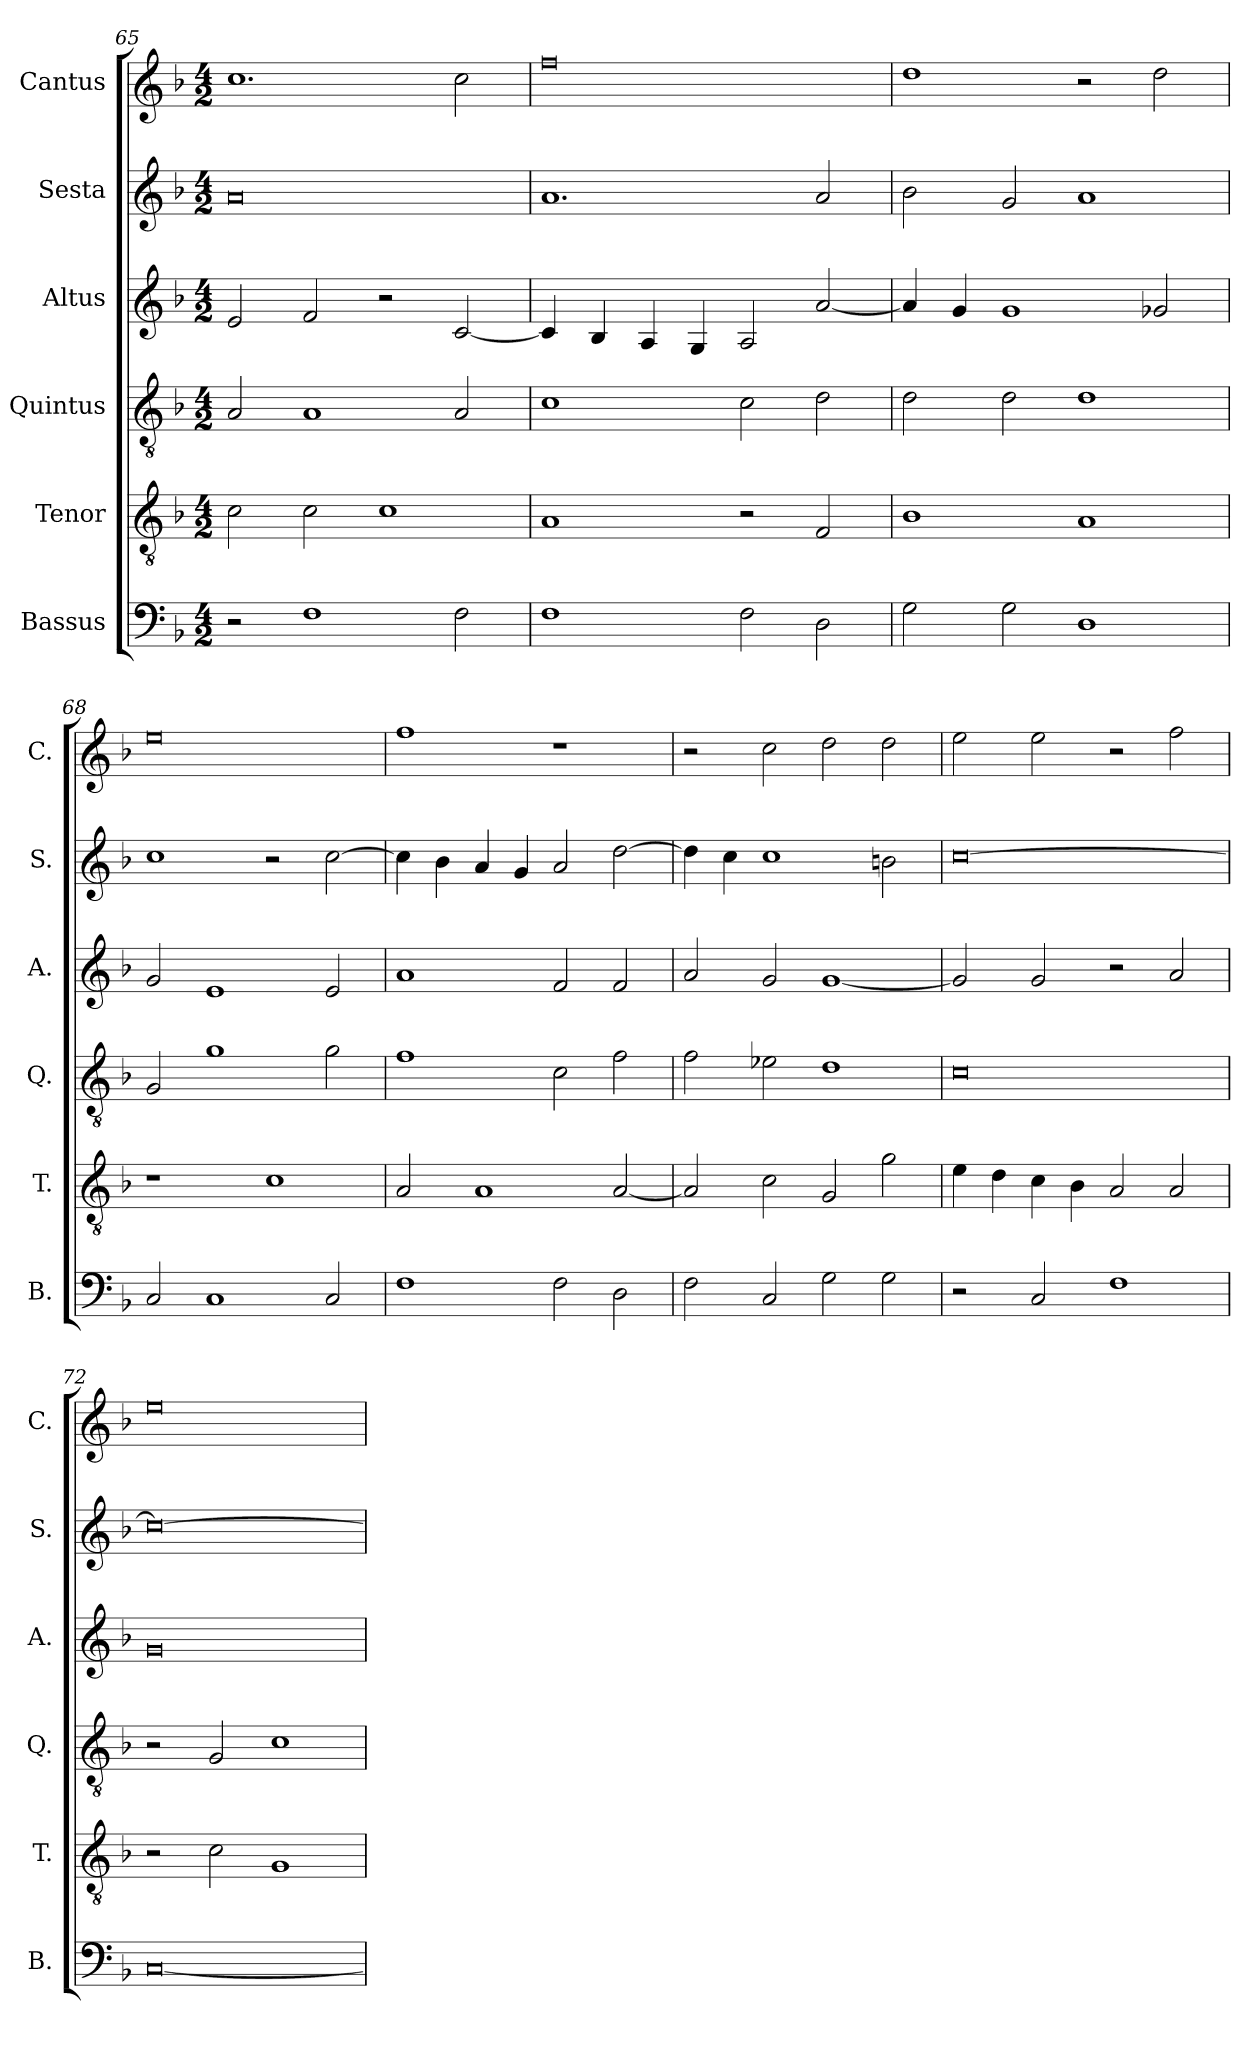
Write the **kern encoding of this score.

**kern	**kern	**kern	**kern	**kern	**kern
*part6	*part5	*part4	*part3	*part2	*part1
*staff6	*staff5	*staff4	*staff3	*staff2	*staff1
*I"Bassus	*I"Tenor	*I"Quintus	*I"Altus	*I"Sesta	*I"Cantus
*I'B.	*I'T.	*I'Q.	*I'A.	*I'S.	*I'C.
*clefF4	*clefGv2	*clefGv2	*clefG2	*clefG2	*clefG2
*k[b-]	*k[b-]	*k[b-]	*k[b-]	*k[b-]	*k[b-]
*M4/2	*M4/2	*M4/2	*M4/2	*M4/2	*M4/2
=65	=65	=65	=65	=65	=65
2r	2c\	2A/	2e/	0a	1.cc
1F	2c\	1A	2f/	.	.
.	1c	.	2r	.	.
2F\	.	2A/	[2c/	.	2cc\
!!LO:LB:g=z
=66	=66	=66	=66	=66	=66
1F	1A	1c	4c/]	1.a	0ff
.	.	.	4B-/	.	.
.	.	.	4A/	.	.
.	.	.	4G/	.	.
2F\	2r	2c\	2A/	.	.
2D\	2F/	2d\	[2a/	2a/	.
=67	=67	=67	=67	=67	=67
2G\	1B-	2d\	4a/]	2b-\	1dd
.	.	.	4g/	.	.
2G\	.	2d\	1g	2g/	.
1D	1A	1d	.	1a	2r
.	.	.	2g-X/	.	2dd\
=68	=68	=68	=68	=68	=68
2C/	1r	2G/	2g/	1cc	0ee
1C	.	1g	1e	.	.
.	1c	.	.	2r	.
2C/	.	2g\	2e/	[2cc\	.
=69	=69	=69	=69	=69	=69
1F	2A/	1f	1a	4cc\]	1ff
.	.	.	.	4b-\	.
.	1A	.	.	4a/	.
.	.	.	.	4g/	.
2F\	.	2c\	2f/	2a/	1r
2D\	[2A/	2f\	2f/	[2dd\	.
=70	=70	=70	=70	=70	=70
2F\	2A/]	2f\	2a/	4dd\]	2r
.	.	.	.	4cc\	.
2C/	2c\	2e-X\	2g/	1cc	2cc\
2G\	2G/	1d	[1g	.	2dd\
2G\	2g\	.	.	2bn\	2dd\
=71	=71	=71	=71	=71	=71
2r	4e\	0c	2g/]	[0cc	2ee\
.	4d\	.	.	.	.
2C/	4c\	.	2g/	.	2ee\
.	4B-\	.	.	.	.
1F	2A/	.	2r	.	2r
.	2A/	.	2a/	.	2ff\
=72	=72	=72	=72	=72	=72
[0C	2r	2r	0g	0cc_	0ee
.	2c\	2G/	.	.	.
.	1G	1c	.	.	.
=	=	=	=	=	=
*-	*-	*-	*-	*-	*-
